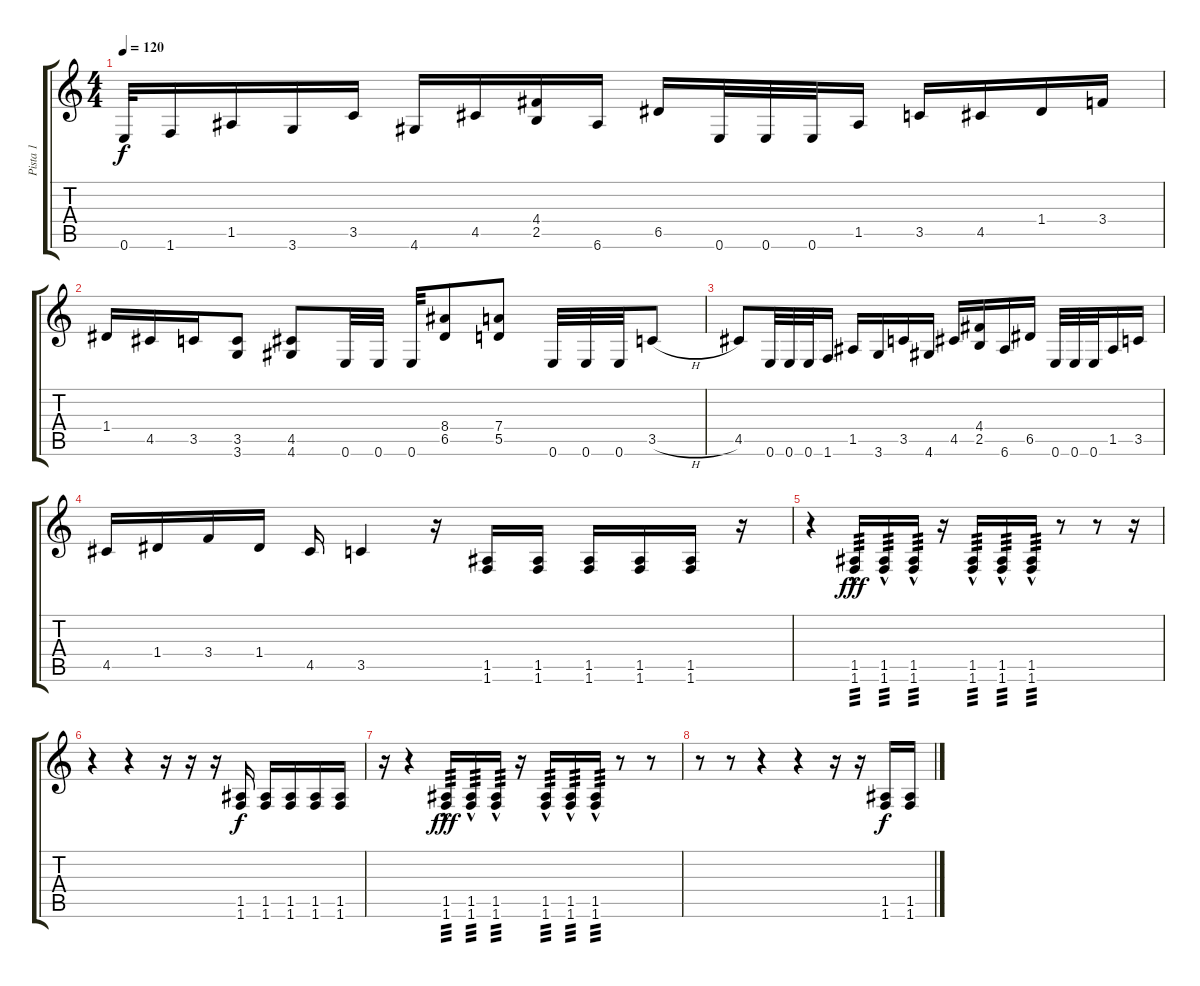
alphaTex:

\track ("Pista 1" "Pista 1") {instrument distortionguitar}
\staff {score tabs}
\tuning (E4 B3 G3 D3 A2 E2) {hide}
\ts (4 4)
\tempo 120
\clef g2
\ks c
0.6.32{dy f} 1.6.16 1.5.16 3.6.16 3.5.16 4.6.16 4.5.16 (4.4 2.5).16 6.6.16 6.5.16 0.6.32 0.6.32 0.6.32 1.5.16 3.5.16 4.5.16 1.4.16 3.4.16 |
1.4.16 4.5.16 3.5.16 (3.5 3.6).8 (4.5 4.6).8 0.6.32 0.6.32 0.6.32 (8.4 6.5).8 (7.4 5.5).8 0.6.32 0.6.32 0.6.32 3.5{h}.8 |
4.5.8 0.6.32 0.6.32 0.6.32 1.6.16 1.5.16 3.6.16 3.5.16 4.6.16 4.5.16 (4.4 2.5).16 6.6.16 6.5.16 0.6.32 0.6.32 0.6.32 1.5.16 3.5.16 |
4.5.16 1.4.16 3.4.16 1.4.16 4.5.16 3.5.4 r.16 (1.5 1.6).16 (1.5 1.6).16 (1.5 1.6).16 (1.5 1.6).16 (1.5 1.6).16 r.16 |
r.4 (1.5{hac} 1.6{hac}).16{tp 3 dy fff} (1.5{hac} 1.6{hac}).16{tp 3} (1.5{hac} 1.6{hac}).16{tp 3} r.16 (1.5{hac} 1.6{hac}).16{tp 3} (1.5{hac} 1.6{hac}).16{tp 3} (1.5{hac} 1.6{hac}).16{tp 3} r.8 r.8 r.16 |
r.4 r.4 r.16 r.16 r.16 (1.5 1.6).16{dy f} (1.5 1.6).16 (1.5 1.6).16 (1.5 1.6).16 (1.5 1.6).16 |
r.16 r.4 (1.5{hac} 1.6{hac}).16{tp 3 dy fff} (1.5{hac} 1.6{hac}).16{tp 3} (1.5{hac} 1.6{hac}).16{tp 3} r.16 (1.5{hac} 1.6{hac}).16{tp 3} (1.5{hac} 1.6{hac}).16{tp 3} (1.5{hac} 1.6{hac}).16{tp 3} r.8 r.8 |
r.8 r.8 r.4 r.4 r.16 r.16 (1.5 1.6).16{dy f} (1.5 1.6).16
